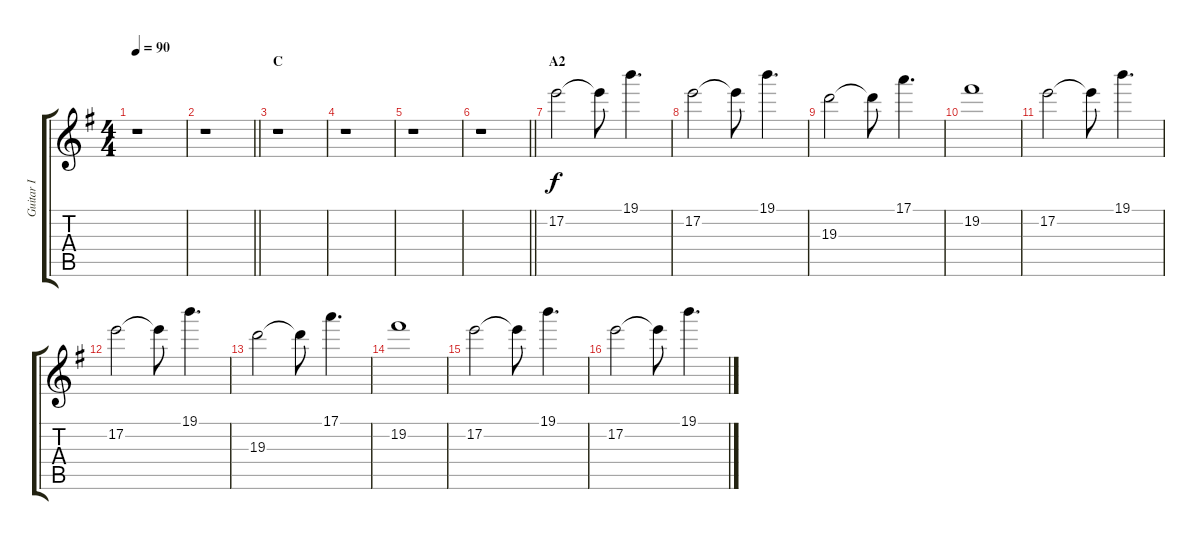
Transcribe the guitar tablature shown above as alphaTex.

\track ("Guitar I" "Guitar I") {instrument overdrivenguitar}
\staff {score tabs}
\tuning (E4 B3 G3 D3 A2 E2) {hide}
\ts (4 4)
\tempo 90
\clef g2
\ks g
r.1{dy f} |
\barLineRight lightlight
r.1 |
\section ("" "C")
r.1 |
r.1 |
r.1 |
\barLineRight lightlight
r.1 |
\section ("" "A2")
17.2.2 17.2{t}.8 19.1.4{d} |
17.2.2 17.2{t}.8 19.1.4{d} |
19.3.2 19.3{t}.8 17.1.4{d} |
19.2.1 |
17.2.2 17.2{t}.8 19.1.4{d} |
17.2.2 17.2{t}.8 19.1.4{d} |
19.3.2 19.3{t}.8 17.1.4{d} |
19.2.1 |
17.2.2 17.2{t}.8 19.1.4{d} |
17.2.2 17.2{t}.8 19.1.4{d}
